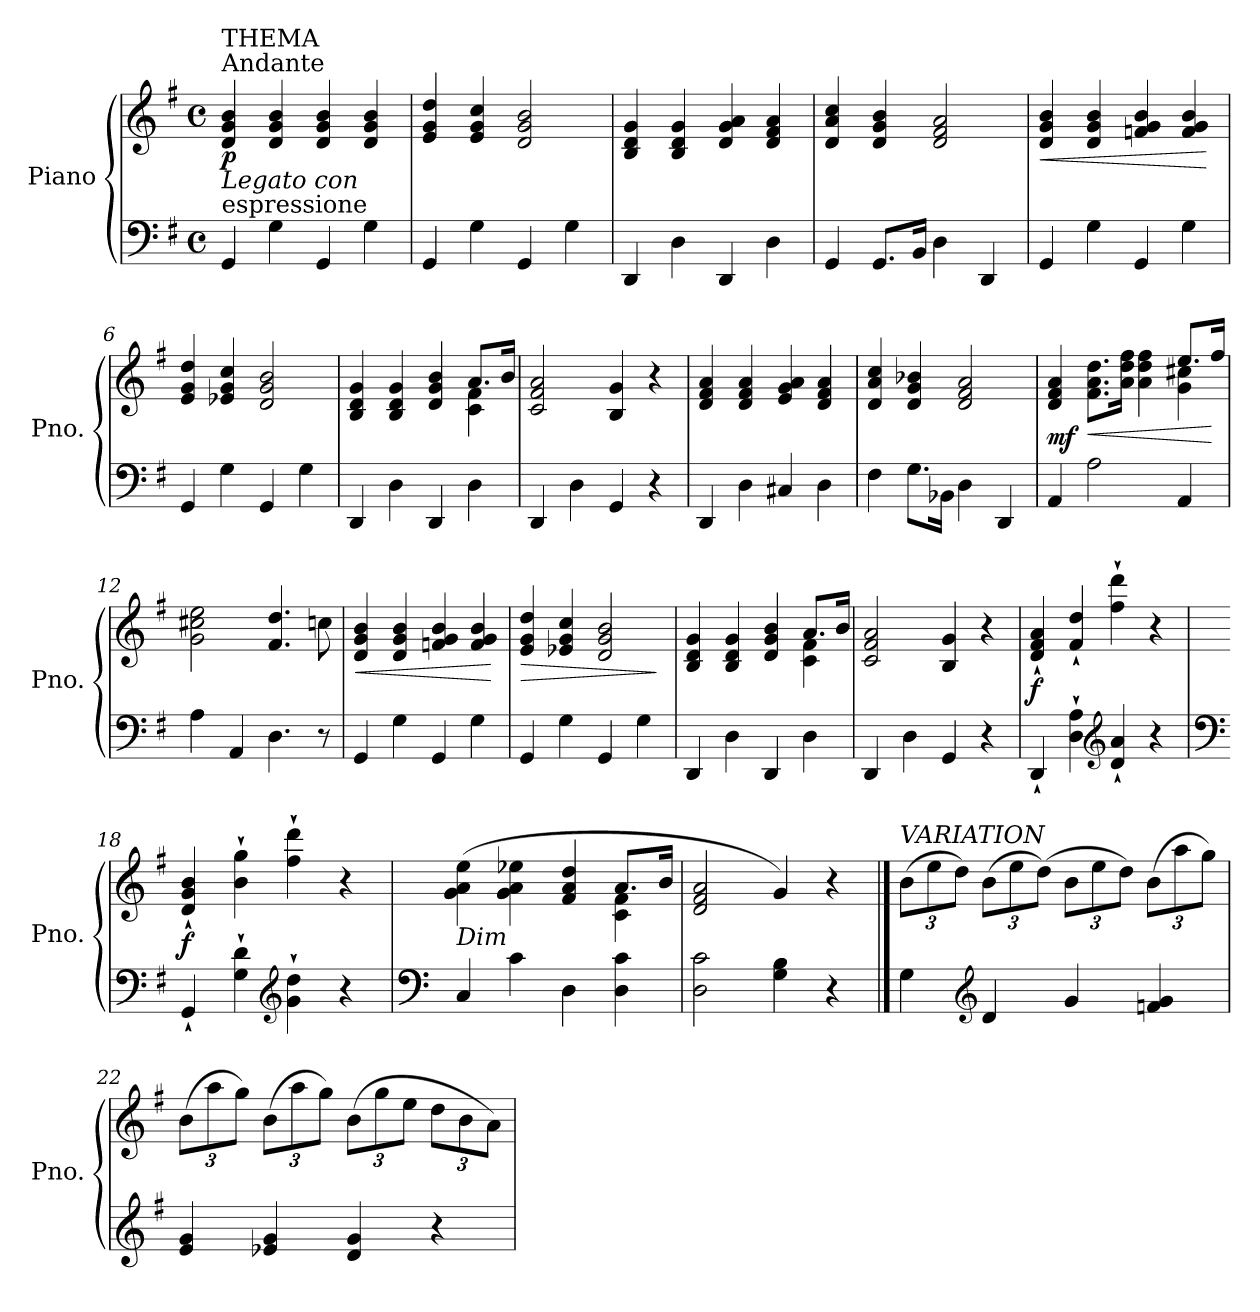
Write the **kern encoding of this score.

**kern	**kern	**dynam
*part1	*part1	*part1
*staff2	*staff1	*staff1/2
*I"Piano	*	*
*I'Pno.	*	*
*clefF4	*clefG2	*
*k[f#]	*k[f#]	*
*M4/4	*M4/4	*
*met(c)	*met(c)	*
=1	=1	=1
!	!LO:TX:b:i:t=Legato con	!
!	!LO:TX:b:t=espressione	!
!	!LO:TX:a:t=Andante	!
!	!LO:TX:t=THEMA	!
!	!	!LO:DY:b
4GG/	4d/ 4g/ 4b/	p
4G\	4d/ 4g/ 4b/	.
4GG/	4d/ 4g/ 4b/	.
4G\	4d/ 4g/ 4b/	.
=2	=2	=2
4GG/	4e/ 4g/ 4dd/	.
4G\	4e/ 4g/ 4cc/	.
4GG/	2d/ 2g/ 2b/	.
4G\	.	.
=3	=3	=3
4DD/	4B/ 4d/ 4g/	.
4D\	4B/ 4d/ 4g/	.
4DD/	4d/ 4g/ 4a/	.
4D\	4d/ 4f#/ 4a/	.
=4	=4	=4
4GG/	4d/ 4a/ 4cc/	.
8.GG/L	4d/ 4g/ 4b/	.
16BB/Jk	.	.
4D\	2d/ 2f#/ 2a/	.
4DD/	.	.
!!LO:LB:g=z
=5	=5	=5
!	!	!LO:HP:b
4GG/	4d/ 4g/ 4b/	<
4G\	4d/ 4g/ 4b/	.
4GG/	4fn/ 4g/ 4b/	.
4G\	4f/ 4g/ 4b/	.
.	.	[
=6	=6	=6
4GG/	4e/ 4g/ 4dd/	.
4G\	4e-X/ 4g/ 4cc/	.
4GG/	2d/ 2g/ 2b/	.
4G\	.	.
=7	=7	=7
*	*^	*
4DD/	4B/ 4d/ 4g/	2.ryy	.
4D\	4B/ 4d/ 4g/	.	.
4DD/	4d/ 4g/ 4b/	.	.
4D\	8.a/L	4c\ 4f#\	.
.	16b/Jk	.	.
*	*v	*v	*
=8	=8	=8
4DD/	2c/ 2f#/ 2a/	.
4D\	.	.
4GG/	4B/ 4g/	.
4r	4r	.
=9	=9	=9
4DD/	4d/ 4f#/ 4a/	.
4D\	4d/ 4f#/ 4a/	.
4C#X/	4e/ 4g/ 4a/	.
4D\	4d/ 4f#/ 4a/	.
!!LO:LB:g=z
=10	=10	=10
4F#\	4d/ 4a/ 4cc/	.
8.G\L	4d/ 4g/ 4b-X/	.
16BB-X\Jk	.	.
4D\	2d/ 2f#/ 2a/	.
4DD/	.	.
=11	=11	=11
*	*^	*
!	!	!	!LO:DY:b
4AA/	4d/ 4f#/ 4a/	2.ryy	mf
!	!	!	!LO:HP:b
2A\	8.f#\ 8.a\ 8.dd\L	.	<
.	16a\ 16dd\ 16ff#\Jk	.	.
.	4a\ 4dd\ 4ff#\	.	.
4AA/	8.ee/L	4g\ 4cc#X\	.
.	16ff#/Jk	.	[
*	*v	*v	*
=12	=12	=12
4A\	2g\ 2cc#X\ 2ee\	.
4AA/	.	.
4.D\	4.f#/ 4.dd/	.
8r	8ccn\	.
=13	=13	=13
!	!	!LO:HP:b
4GG/	4d/ 4g/ 4b/	<
4G\	4d/ 4g/ 4b/	.
4GG/	4fn/ 4g/ 4b/	.
4G\	4f/ 4g/ 4b/	.
.	.	[
!!LO:LB:g=z
=14	=14	=14
!	!	!LO:HP:b
4GG/	4e/ 4g/ 4dd/	>
4G\	4e-X/ 4g/ 4cc/	.
4GG/	2d/ 2g/ 2b/	.
4G\	.	.
.	.	]
=15	=15	=15
*	*^	*
4DD/	4B/ 4d/ 4g/	2.ryy	.
4D\	4B/ 4d/ 4g/	.	.
4DD/	4d/ 4g/ 4b/	.	.
4D\	8.a/L	4c\ 4f#\	.
.	16b/Jk	.	.
*	*v	*v	*
=16	=16	=16
4DD/	2c/ 2f#/ 2a/	.
4D\	.	.
4GG/	4B/ 4g/	.
4r	4r	.
=17	=17	=17
!	!	!LO:DY:b
4DD`/	4d/` 4f#/` 4a/`	f
4D\` 4A\`	4f#/` 4dd/`	.
*clefG2	*	*
4d/` 4a/`	4ff#\` 4ddd\`	.
4r	4r	.
!!LO:PB:g=z
=18	=18	=18
*clefF4	*	*
!	!	!LO:DY:b
4GG`/	4d/` 4g/` 4b/`	f
4G\` 4d\`	4b\` 4gg\`	.
*clefG2	*	*
4g\` 4dd\`	4ff#\` 4ddd\`	.
4r	4r	.
=19	=19	=19
*clefF4	*	*
*	*^	*
!	!LO:TX:b:i:t=Dim	!	!
4C/	(>4g\ 4a\ 4ee\	2.ryy	.
4c\	4g\ 4a\ 4ee-X\	.	.
4D\	4f#/ 4a/ 4dd/	.	.
4D\ 4c\	8.a/L	4c\ 4f#\	.
.	16b/Jk	.	.
*	*v	*v	*
=20	=20	=20
2D\ 2c\	2d/ 2f#/ 2a/	.
4G\ 4B\	4g/)	.
4r	4r	.
==21	==21	==21
*	*Xbrackettup	*
!	!LO:TX:i:t=VARIATION	!
4G\	(>12b\L	.
.	12ee\	.
.	12dd\J)	.
*clefG2	*	*
4d/	(>12b\L	.
.	12ee\	.
.	(>12dd\J)	.
4g/	12b\L	.
.	12ee\	.
.	12dd\J)	.
4fn/ 4g/	(>12b\L	.
.	12aa\	.
.	12gg\J)	.
!!LO:LB:g=z
=22	=22	=22
4e/ 4g/	(>12b\L	.
.	12aa\	.
.	12gg\J)	.
4e-X/ 4g/	(>12b\L	.
.	12aa\	.
.	12gg\J)	.
4d/ 4g/	(>12b\L	.
.	12gg\	.
.	12ee\J	.
4r	12dd\L	.
.	12b\	.
.	12a\J)	.
=	=	=
*-	*-	*-
